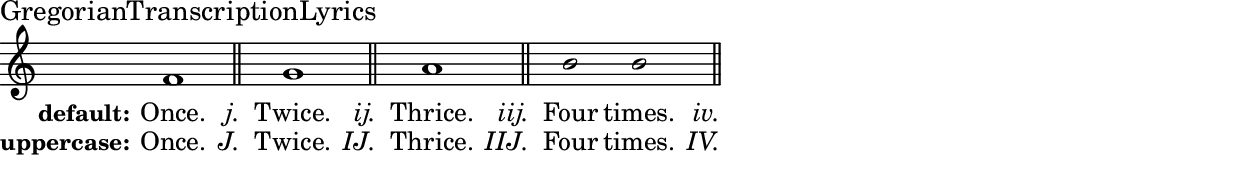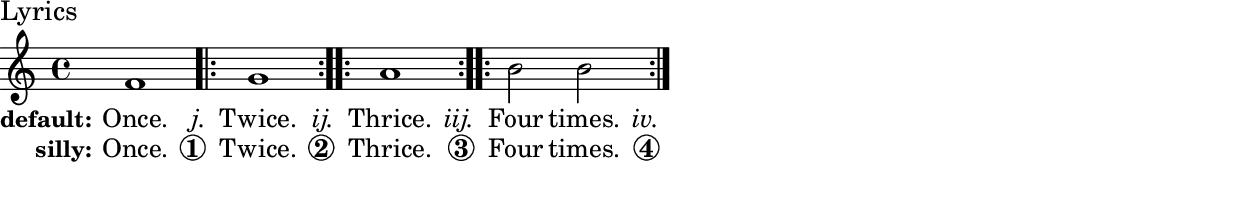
%% Generated by lilypond-book
%% Options: [exampleindent=10.16\mm,indent=0\mm,line-width=160\mm,paper-height=845.047\pt,paper-width=597.508\pt,papersize='(cons (* 597.508 pt) (* 845.047 pt))]
\include "lilypond-book-preamble.ly"


% ****************************************************************
% Start cut-&-pastable-section
% ****************************************************************

#(ly:set-option 'eps-box-padding 3.000000)



\paper {
  #(set-paper-size '(cons (* 597.508 pt) (* 845.047 pt)))
  indent = 0\mm
  line-width = 160\mm
  % offset the left padding, also add 1mm as lilypond creates cropped
  % images with a little space on the right
  line-width = #(- line-width (* mm  3.000000) (* mm 1))
}

\layout {
  
}




% ****************************************************************
% ly snippet:
% ****************************************************************
\sourcefilename "/lilypond-2.25.21/input/regression/lyric-repeat-count-format.ly"
\sourcefileline 0
\version "2.23.7"

\header {
  texidoc = "This shows the default format of @code{LyricRepeatCount}
and that it can be overridden."
}

#(ly:set-option 'warning-as-error #t)

\layout {
  ragged-right = ##t
}

music = \fixed c' {
  \repeat volta 1 { f1 }
  \repeat volta 2 { g1 }
  \repeat volta 3 { a1 }
  \repeat volta 4 { b2 b }
}

words = \lyricmode {
  \repeat volta 1 { Once.1 }
  \repeat volta 2 { Twice.1 }
  \repeat volta 3 { Thrice.1 }
  \repeat volta 4 { Four2 times. }
}

\score {
  <<
    \new GregorianTranscriptionStaff <<
      \sectionLabel "GregorianTranscriptionLyrics"
      \music
    >>

    \new GregorianTranscriptionLyrics \with {
      stanza = "default:"
    } \words

    \new GregorianTranscriptionLyrics \with {
      stanza = "uppercase:"
      lyricRepeatCountFormatter = #(make-lyric-repeat-count-formatter
                                    '(roman-ij dot))
    } \words
  >>
}

\score {
  <<
    \new Staff <<
      \sectionLabel "Lyrics"
      \music
    >>

    \new Lyrics \with {
      stanza = "default:"
      \consists "Lyric_repeat_count_engraver"
    } \words

    \new Lyrics \with {
      stanza = "silly:"
      \consists "Lyric_repeat_count_engraver"
      lyricRepeatCountFormatter = #(make-lyric-repeat-count-formatter
                                    '(bold circle numbers))
      \override LyricRepeatCount.font-shape = #'()
    } \words
  >>
}



% ****************************************************************
% end ly snippet
% ****************************************************************
